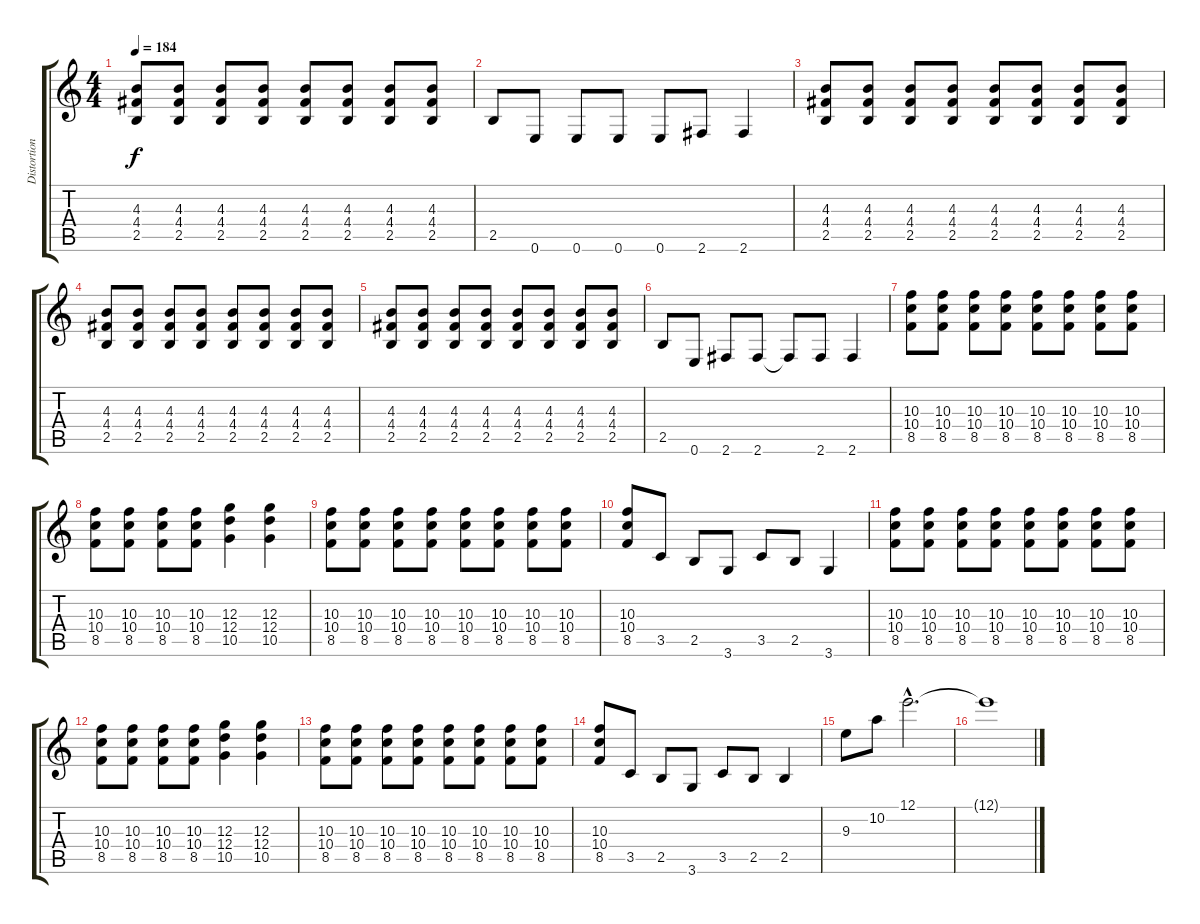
\track ("Distortion Guitar" "Distortion") {instrument distortionguitar}
\staff {score tabs}
\tuning (E4 B3 G3 D3 A2 E2) {hide}
\ts (4 4)
\tempo 184
\clef g2
\ks c
(4.3 4.4 2.5).8{dy f} (4.3 4.4 2.5).8 (4.3 4.4 2.5).8 (4.3 4.4 2.5).8 (4.3 4.4 2.5).8 (4.3 4.4 2.5).8 (4.3 4.4 2.5).8 (4.3 4.4 2.5).8 |
2.5.8 0.6.8 0.6.8 0.6.8 0.6.8 2.6.8 2.6.4 |
(4.3 4.4 2.5).8 (4.3 4.4 2.5).8 (4.3 4.4 2.5).8 (4.3 4.4 2.5).8 (4.3 4.4 2.5).8 (4.3 4.4 2.5).8 (4.3 4.4 2.5).8 (4.3 4.4 2.5).8 |
(4.3 4.4 2.5).8 (4.3 4.4 2.5).8 (4.3 4.4 2.5).8 (4.3 4.4 2.5).8 (4.3 4.4 2.5).8 (4.3 4.4 2.5).8 (4.3 4.4 2.5).8 (4.3 4.4 2.5).8 |
(4.3 4.4 2.5).8 (4.3 4.4 2.5).8 (4.3 4.4 2.5).8 (4.3 4.4 2.5).8 (4.3 4.4 2.5).8 (4.3 4.4 2.5).8 (4.3 4.4 2.5).8 (4.3 4.4 2.5).8 |
2.5.8 0.6.8 2.6.8 2.6.8 2.6{t}.8 2.6.8 2.6.4 |
(10.3 10.4 8.5).8 (10.3 10.4 8.5).8 (10.3 10.4 8.5).8 (10.3 10.4 8.5).8 (10.3 10.4 8.5).8 (10.3 10.4 8.5).8 (10.3 10.4 8.5).8 (10.3 10.4 8.5).8 |
(10.3 10.4 8.5).8 (10.3 10.4 8.5).8 (10.3 10.4 8.5).8 (10.3 10.4 8.5).8 (12.3 12.4 10.5).4 (12.3 12.4 10.5).4 |
(10.3 10.4 8.5).8 (10.3 10.4 8.5).8 (10.3 10.4 8.5).8 (10.3 10.4 8.5).8 (10.3 10.4 8.5).8 (10.3 10.4 8.5).8 (10.3 10.4 8.5).8 (10.3 10.4 8.5).8 |
(10.3 10.4 8.5).8 3.5.8 2.5.8 3.6.8 3.5.8 2.5.8 3.6.4 |
(10.3 10.4 8.5).8 (10.3 10.4 8.5).8 (10.3 10.4 8.5).8 (10.3 10.4 8.5).8 (10.3 10.4 8.5).8 (10.3 10.4 8.5).8 (10.3 10.4 8.5).8 (10.3 10.4 8.5).8 |
(10.3 10.4 8.5).8 (10.3 10.4 8.5).8 (10.3 10.4 8.5).8 (10.3 10.4 8.5).8 (12.3 12.4 10.5).4 (12.3 12.4 10.5).4 |
(10.3 10.4 8.5).8 (10.3 10.4 8.5).8 (10.3 10.4 8.5).8 (10.3 10.4 8.5).8 (10.3 10.4 8.5).8 (10.3 10.4 8.5).8 (10.3 10.4 8.5).8 (10.3 10.4 8.5).8 |
(10.3 10.4 8.5).8 3.5.8 2.5.8 3.6.8 3.5.8 2.5.8 2.5.4 |
9.3.8 10.2.8 12.1{hac}.2{d} |
12.1{t}.1
